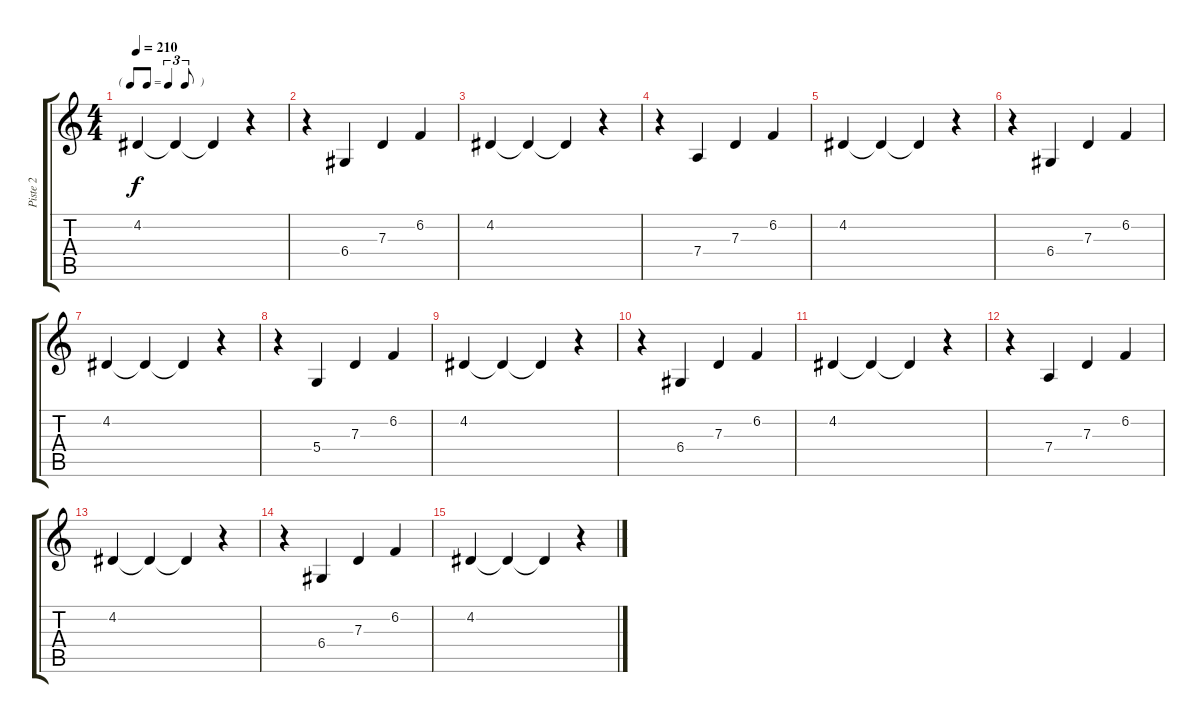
\track ("Piste 2" "Piste 2") {instrument stringensemble1}
\staff {score tabs}
\tuning (E4 B3 G3 D3 A2 E2) {hide}
\ts (4 4)
\tf triplet8th
\tempo 210
\clef g2
\ks c
4.2.4{dy f} 4.2{t}.4 4.2{t}.4 r.4 |
r.4 6.4.4 7.3.4 6.2.4 |
4.2.4 4.2{t}.4 4.2{t}.4 r.4 |
r.4 7.4.4 7.3.4 6.2.4 |
4.2.4 4.2{t}.4 4.2{t}.4 r.4 |
r.4 6.4.4 7.3.4 6.2.4 |
4.2.4 4.2{t}.4 4.2{t}.4 r.4 |
r.4 5.4.4 7.3.4 6.2.4 |
4.2.4 4.2{t}.4 4.2{t}.4 r.4 |
r.4 6.4.4 7.3.4 6.2.4 |
4.2.4 4.2{t}.4 4.2{t}.4 r.4 |
r.4 7.4.4 7.3.4 6.2.4 |
4.2.4 4.2{t}.4 4.2{t}.4 r.4 |
r.4 6.4.4 7.3.4 6.2.4 |
4.2.4 4.2{t}.4 4.2{t}.4 r.4
